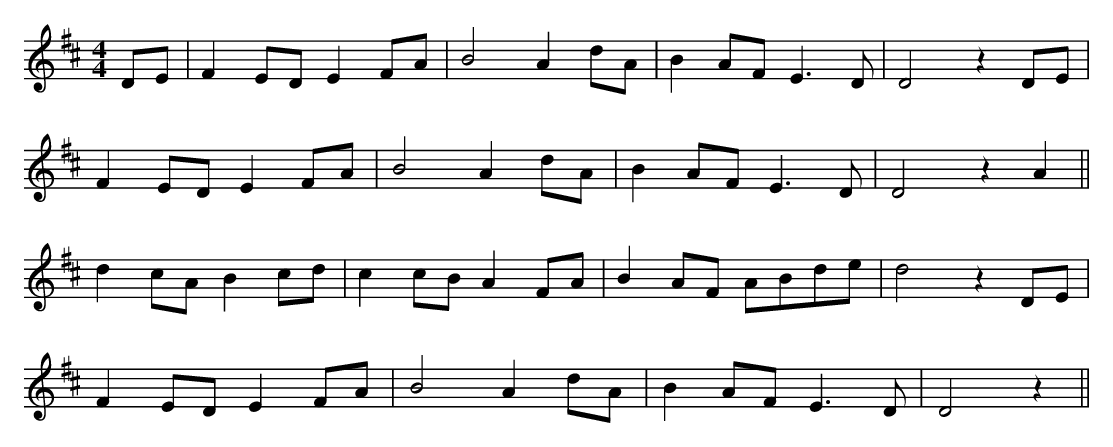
X:1
M:4/4
K:D
DE|F2ED E2 FA|B4 A2 dA|B2 AF E3 D|D4 z2DE|
F2 ED E2 FA|B4 A2 dA|B2 AF E3D|D4 z2 A2||
d2 cA B2 cd|c2 cB A2 FA|B2 AF ABde|d4 z2 DE|
F2 ED E2 FA|B4 A2 dA|B2 AF E3D|D4 z2||
